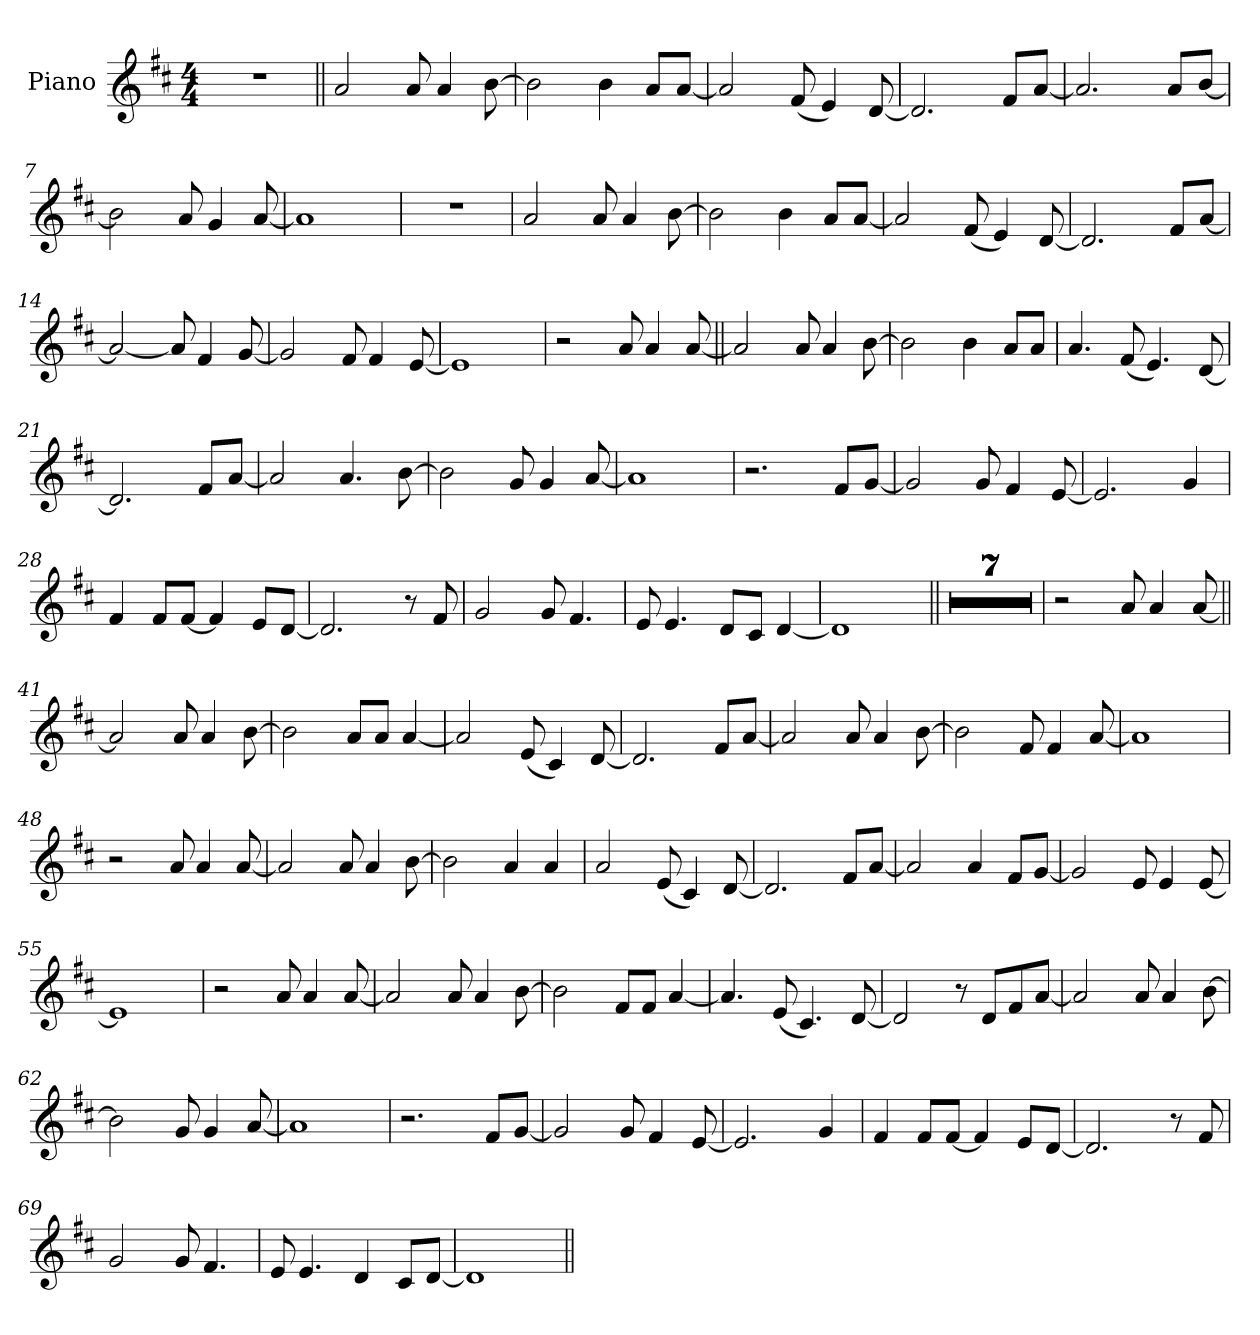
**kern
*part1
*staff1
*I"Piano
*I'Pno.
*clefG2
*k[f#c#]
*M4/4
*MM160
=1
1r
=2||
2a
8a
4a
[8b
=3
2b]
4b
8aL
[8aJ
=4
2a]
(8f#
4e)
[8d
=5
2.d]
8f#L
[8aJ
=6
2.a]
8aL
[8bJ
=7
2b]
8a
4g
[8a
=8
1a]
=9
1r
=10
2a
8a
4a
[8b
=11
2b]
4b
8aL
[8aJ
=12
2a]
(8f#
4e)
[8d
=13
2.d]
8f#L
[8aJ
=14
2a_
8a]
4f#
[8g
=15
2g]
8f#
4f#
[8e
=16
1e]
=17
2r
8a
4a
[8a
=18||
2a]
8a
4a
[8b
=19
2b]
4b
8aL
8aJ
=20
4.a
(8f#
4.e)
[8d
=21
2.d]
8f#L
[8aJ
=22
2a]
4.a
[8b
=23
2b]
8g
4g
[8a
=24
1a]
=25
2.r
8f#L
[8gJ
=26
2g]
8g
4f#
[8e
=27
2.e]
4g
=28
4f#
8f#L
[8f#J
4f#]
8eL
[8dJ
=29
2.d]
8r
8f#
=30
2g
8g
4.f#
=31
8e
4.e
8dL
8c#J
[4d
=32
1d]
=33||
1r
=34
1r
=35
1r
=36
1r
=37
1r
=38
1r
=39
1r
=40
2r
8a
4a
[8a
=41||
2a]
8a
4a
[8b
=42
2b]
8aL
8aJ
[4a
=43
2a]
(8e
4c#)
[8d
=44
2.d]
8f#L
[8aJ
=45
2a]
8a
4a
[8b
=46
2b]
8f#
4f#
[8a
=47
1a]
=48
2r
8a
4a
[8a
=49
2a]
8a
4a
[8b
=50
2b]
4a
4a
=51
2a
(8e
4c#)
[8d
=52
2.d]
8f#L
[8aJ
=53
2a]
4a
8f#L
[8gJ
=54
2g]
8e
4e
[8e
=55
1e]
=56
2r
8a
4a
[8a
=57
2a]
8a
4a
[8b
=58
2b]
8f#L
8f#J
[4a
=59
4.a]
(8e
4.c#)
[8d
=60
2d]
8r
8dL
8f#
[8aJ
=61
2a]
8a
4a
[8b
=62
2b]
8g
4g
[8a
=63
1a]
=64
2.r
8f#L
[8gJ
=65
2g]
8g
4f#
[8e
=66
2.e]
4g
=67
4f#
8f#L
[8f#J
4f#]
8eL
[8dJ
=68
2.d]
8r
8f#
=69
2g
8g
4.f#
=70
8e
4.e
4d
8c#L
[8dJ
=71
1d]
=||
*-
